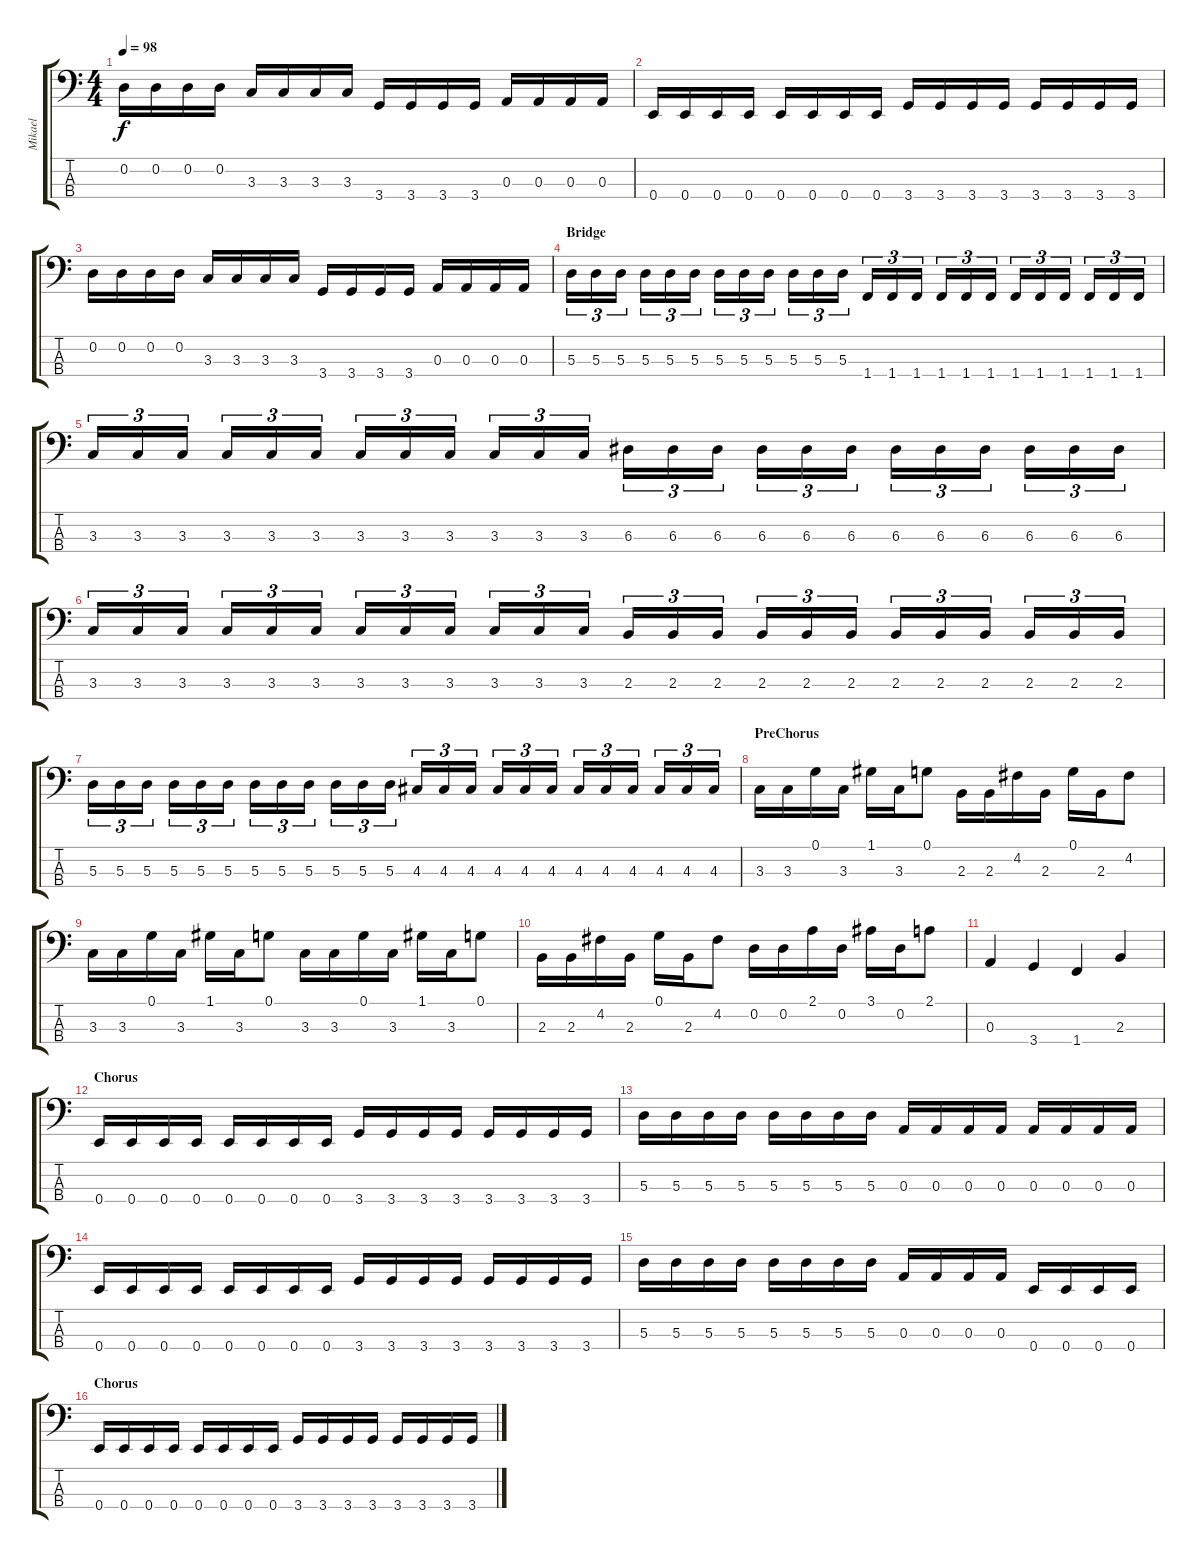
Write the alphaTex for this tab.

\track ("Mikael" "Mikael") {instrument electricbasspick}
\staff {score tabs}
\tuning (G2 D2 A1 E1) {hide}
\ts (4 4)
\tempo 98
\clef f4
\ks c
0.2.16{dy f} 0.2.16 0.2.16 0.2.16 3.3.16 3.3.16 3.3.16 3.3.16 3.4.16 3.4.16 3.4.16 3.4.16 0.3.16 0.3.16 0.3.16 0.3.16 |
0.4.16 0.4.16 0.4.16 0.4.16 0.4.16 0.4.16 0.4.16 0.4.16 3.4.16 3.4.16 3.4.16 3.4.16 3.4.16 3.4.16 3.4.16 3.4.16 |
0.2.16 0.2.16 0.2.16 0.2.16 3.3.16 3.3.16 3.3.16 3.3.16 3.4.16 3.4.16 3.4.16 3.4.16 0.3.16 0.3.16 0.3.16 0.3.16 |
\section ("" "Bridge")
5.3.16{tu (3 2)} 5.3.16{tu (3 2)} 5.3.16{tu (3 2)} 5.3.16{tu (3 2)} 5.3.16{tu (3 2)} 5.3.16{tu (3 2)} 5.3.16{tu (3 2)} 5.3.16{tu (3 2)} 5.3.16{tu (3 2)} 5.3.16{tu (3 2)} 5.3.16{tu (3 2)} 5.3.16{tu (3 2)} 1.4.16{tu (3 2)} 1.4.16{tu (3 2)} 1.4.16{tu (3 2)} 1.4.16{tu (3 2)} 1.4.16{tu (3 2)} 1.4.16{tu (3 2)} 1.4.16{tu (3 2)} 1.4.16{tu (3 2)} 1.4.16{tu (3 2)} 1.4.16{tu (3 2)} 1.4.16{tu (3 2)} 1.4.16{tu (3 2)} |
3.3.16{tu (3 2)} 3.3.16{tu (3 2)} 3.3.16{tu (3 2)} 3.3.16{tu (3 2)} 3.3.16{tu (3 2)} 3.3.16{tu (3 2)} 3.3.16{tu (3 2)} 3.3.16{tu (3 2)} 3.3.16{tu (3 2)} 3.3.16{tu (3 2)} 3.3.16{tu (3 2)} 3.3.16{tu (3 2)} 6.3.16{tu (3 2)} 6.3.16{tu (3 2)} 6.3.16{tu (3 2)} 6.3.16{tu (3 2)} 6.3.16{tu (3 2)} 6.3.16{tu (3 2)} 6.3.16{tu (3 2)} 6.3.16{tu (3 2)} 6.3.16{tu (3 2)} 6.3.16{tu (3 2)} 6.3.16{tu (3 2)} 6.3.16{tu (3 2)} |
3.3.16{tu (3 2)} 3.3.16{tu (3 2)} 3.3.16{tu (3 2)} 3.3.16{tu (3 2)} 3.3.16{tu (3 2)} 3.3.16{tu (3 2)} 3.3.16{tu (3 2)} 3.3.16{tu (3 2)} 3.3.16{tu (3 2)} 3.3.16{tu (3 2)} 3.3.16{tu (3 2)} 3.3.16{tu (3 2)} 2.3.16{tu (3 2)} 2.3.16{tu (3 2)} 2.3.16{tu (3 2)} 2.3.16{tu (3 2)} 2.3.16{tu (3 2)} 2.3.16{tu (3 2)} 2.3.16{tu (3 2)} 2.3.16{tu (3 2)} 2.3.16{tu (3 2)} 2.3.16{tu (3 2)} 2.3.16{tu (3 2)} 2.3.16{tu (3 2)} |
5.3.16{tu (3 2)} 5.3.16{tu (3 2)} 5.3.16{tu (3 2)} 5.3.16{tu (3 2)} 5.3.16{tu (3 2)} 5.3.16{tu (3 2)} 5.3.16{tu (3 2)} 5.3.16{tu (3 2)} 5.3.16{tu (3 2)} 5.3.16{tu (3 2)} 5.3.16{tu (3 2)} 5.3.16{tu (3 2)} 4.3.16{tu (3 2)} 4.3.16{tu (3 2)} 4.3.16{tu (3 2)} 4.3.16{tu (3 2)} 4.3.16{tu (3 2)} 4.3.16{tu (3 2)} 4.3.16{tu (3 2)} 4.3.16{tu (3 2)} 4.3.16{tu (3 2)} 4.3.16{tu (3 2)} 4.3.16{tu (3 2)} 4.3.16{tu (3 2)} |
\section ("" "PreChorus")
3.3.16 3.3.16 0.1.16 3.3.16 1.1.16 3.3.16 0.1.8 2.3.16 2.3.16 4.2.16 2.3.16 0.1.16 2.3.16 4.2.8 |
3.3.16 3.3.16 0.1.16 3.3.16 1.1.16 3.3.16 0.1.8 3.3.16 3.3.16 0.1.16 3.3.16 1.1.16 3.3.16 0.1.8 |
2.3.16 2.3.16 4.2.16 2.3.16 0.1.16 2.3.16 4.2.8 0.2.16 0.2.16 2.1.16 0.2.16 3.1.16 0.2.16 2.1.8 |
0.3.4 3.4.4 1.4.4 2.3.4 |
\section ("" "Chorus")
0.4.16 0.4.16 0.4.16 0.4.16 0.4.16 0.4.16 0.4.16 0.4.16 3.4.16 3.4.16 3.4.16 3.4.16 3.4.16 3.4.16 3.4.16 3.4.16 |
5.3.16 5.3.16 5.3.16 5.3.16 5.3.16 5.3.16 5.3.16 5.3.16 0.3.16 0.3.16 0.3.16 0.3.16 0.3.16 0.3.16 0.3.16 0.3.16 |
0.4.16 0.4.16 0.4.16 0.4.16 0.4.16 0.4.16 0.4.16 0.4.16 3.4.16 3.4.16 3.4.16 3.4.16 3.4.16 3.4.16 3.4.16 3.4.16 |
5.3.16 5.3.16 5.3.16 5.3.16 5.3.16 5.3.16 5.3.16 5.3.16 0.3.16 0.3.16 0.3.16 0.3.16 0.4.16 0.4.16 0.4.16 0.4.16 |
\section ("" "Chorus")
0.4.16 0.4.16 0.4.16 0.4.16 0.4.16 0.4.16 0.4.16 0.4.16 3.4.16 3.4.16 3.4.16 3.4.16 3.4.16 3.4.16 3.4.16 3.4.16
